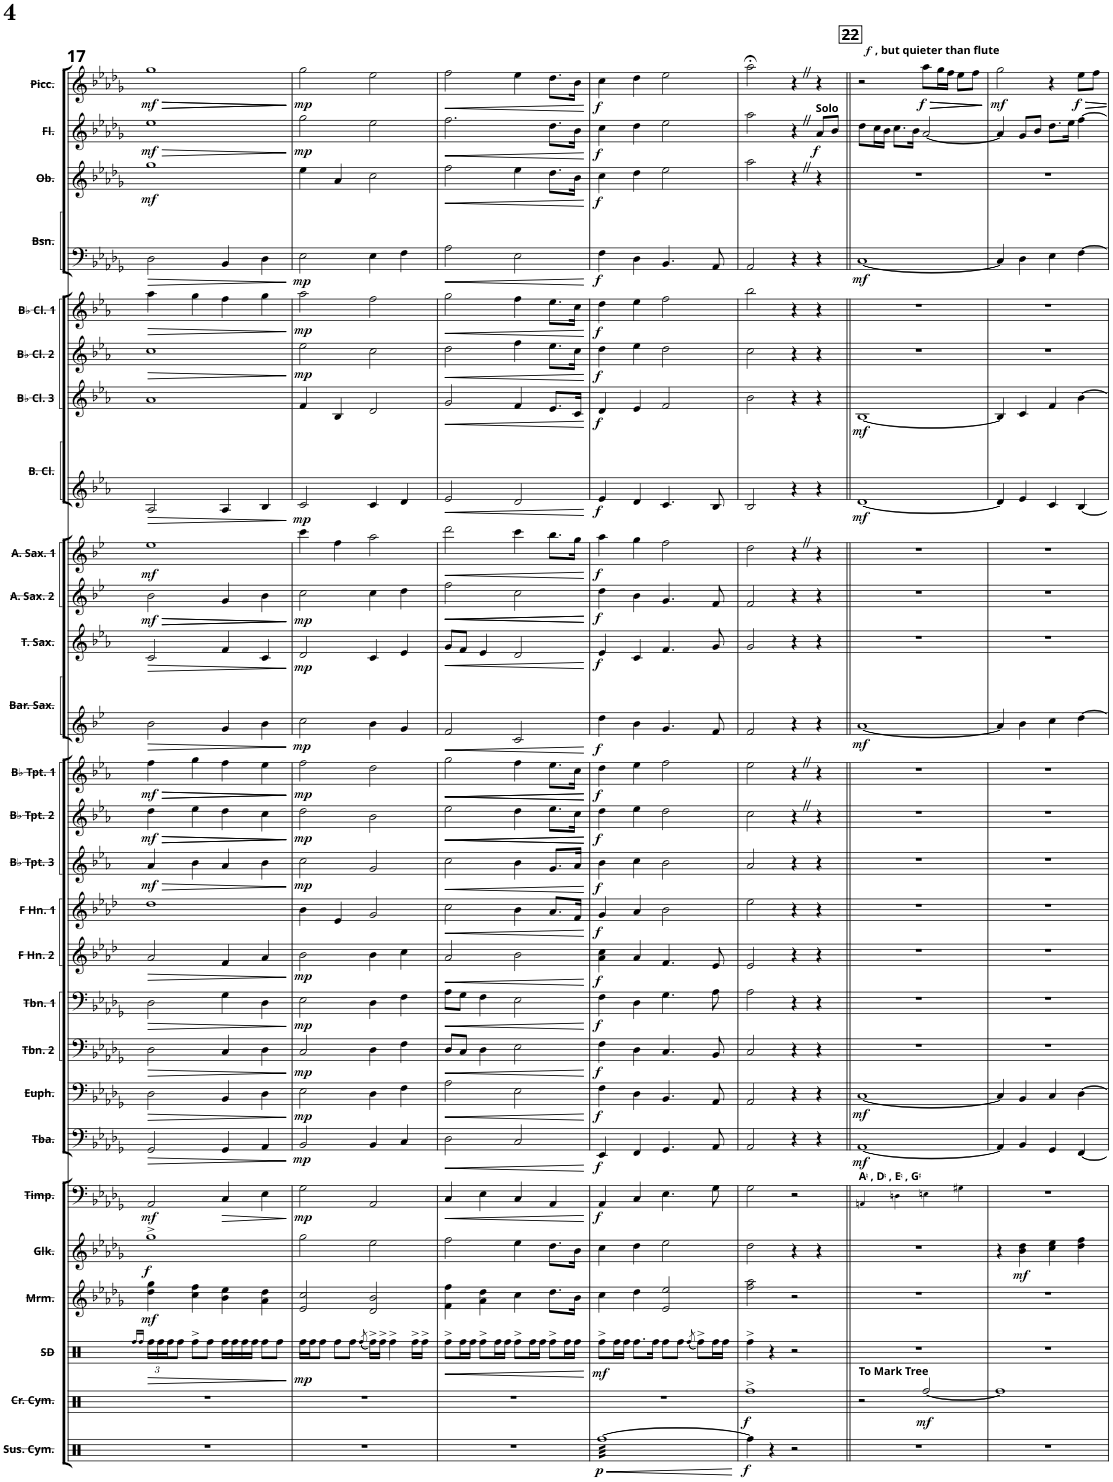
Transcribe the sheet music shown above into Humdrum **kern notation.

**kern	**dynam	**kern	**dynam	**kern	**dynam	**kern	**dynam	**kern	**dynam	**kern	**dynam	**kern	**dynam	**kern	**dynam	**kern	**dynam	**kern	**dynam	**kern	**dynam	**kern	**dynam	**kern	**dynam	**kern	**dynam	**kern	**dynam	**kern	**kern	**dynam	**kern	**dynam	**kern	**dynam	**kern	**dynam	**kern	**kern	**dynam	**kern	**dynam	**kern	**dynam	**kern	**dynam	**kern	**kern	**dynam	**kern	**dynam	**kern	**dynam	**kern	**dynam
*part27	*part27	*part26	*part26	*part25	*part25	*part24	*part24	*part23	*part23	*part22	*part22	*part21	*part21	*part20	*part20	*part19	*part19	*part18	*part18	*part17	*part17	*part16	*part16	*part15	*part15	*part14	*part14	*part13	*part13	*part12	*part12	*part12	*part11	*part11	*part10	*part10	*part9	*part9	*part8	*part8	*part8	*part7	*part7	*part6	*part6	*part5	*part5	*part4	*part4	*part4	*part3	*part3	*part2	*part2	*part1	*part1
*staff30	*staff30	*staff29	*staff29	*staff28	*staff28	*staff27	*staff27	*staff26	*staff26	*staff25	*staff25	*staff24	*staff24	*staff23	*staff23	*staff22	*staff22	*staff21	*staff21	*staff20	*staff20	*staff19	*staff19	*staff18	*staff18	*staff17	*staff17	*staff16	*staff16	*staff15	*staff14	*staff14/15	*staff13	*staff13	*staff12	*staff12	*staff11	*staff11	*staff10	*staff9	*staff9/10	*staff8	*staff8	*staff7	*staff7	*staff6	*staff6	*staff5	*staff4	*staff4/5	*staff3	*staff3	*staff2	*staff2	*staff1	*staff1
*I"Percussion 2	*	*I"Percussion 1	*	*I"Snare Drum	*	*I"Marimba	*	*I"Glockenspiel	*	*I"Timpani	*	*I"Tuba	*	*I"Euphonium	*	*I"Trombone 2	*	*I"Trombone 1	*	*I"F Horn 2	*	*I"F Horn 1	*	*I"Bb Trumpet 3	*	*I"Bb Trumpet 2	*	*I"Bb Trumpet 1	*	*I"Baritone Saxophone	*	*	*I"Tenor Saxophone	*	*I"Alto Saxophone 2	*	*I"Alto Saxophone 1	*	*I"Bass Clarinet	*	*	*I"Bb Clarinet 3	*	*I"Bb Clarinet 2	*	*I"Bb Clarinet 1	*	*I"Bassoon	*	*	*I"Oboe	*	*I"Flute	*	*I"Piccolo	*
*I'Perc. 2	*	*I'Perc. 1	*	*I'SD	*	*I'Mrm.	*	*I'Glk.	*	*I'Timp.	*	*I'Tba.	*	*I'Euph.	*	*I'Tbn. 2	*	*I'Tbn. 1	*	*I'F Hn. 2	*	*I'F Hn. 1	*	*I'Bb Tpt. 3	*	*I'Bb Tpt. 2	*	*I'Bb Tpt. 1	*	*I'Bar. Sax.	*	*	*I'T. Sax.	*	*I'A. Sax. 2	*	*I'A. Sax. 1	*	*I'B. Cl.	*	*	*I'Bb Cl. 3	*	*I'Bb Cl. 2	*	*I'Bb Cl. 1	*	*I'Bsn.	*	*	*I'Ob.	*	*I'Fl.	*	*I'Picc.	*
!!LO:PB:g=z
*clefX	*	*clefX	*	*clefX	*	*clefG2	*	*clefG2	*	*clefF4	*	*clefF4	*	*clefF4	*	*clefF4	*	*clefF4	*	*clefG2	*	*clefG2	*	*clefG2	*	*clefG2	*	*clefG2	*	*clefG2	*clefG2	*	*clefG2	*	*clefG2	*	*clefG2	*	*clefG2	*clefG2	*	*clefG2	*	*clefG2	*	*clefG2	*	*clefF4	*clefF4	*	*clefG2	*	*clefG2	*	*clefG2	*
*	*	*	*	*	*	*	*	*Trd-14c-24	*	*	*	*	*	*	*	*	*	*	*	*Trd4c7	*	*Trd4c7	*	*Trd1c2	*	*Trd1c2	*	*Trd1c2	*	*Trd12c21	*Trd12c21	*	*Trd8c14	*	*Trd5c9	*	*Trd5c9	*	*Trd8c14	*Trd8c14	*	*Trd1c2	*	*Trd1c2	*	*Trd1c2	*	*	*	*	*	*	*	*	*Trd-7c-12	*
*k[]	*	*k[]	*	*k[b-e-a-d-g-]	*	*k[b-e-a-d-g-]	*	*k[b-e-a-d-g-]	*	*k[b-e-a-d-g-]	*	*k[b-e-a-d-g-]	*	*k[b-e-a-d-g-]	*	*k[b-e-a-d-g-]	*	*k[b-e-a-d-g-]	*	*k[b-e-a-d-]	*	*k[b-e-a-d-]	*	*k[b-e-a-]	*	*k[b-e-a-]	*	*k[b-e-a-]	*	*k[b-e-]	*k[b-e-]	*	*k[b-e-a-]	*	*k[b-e-]	*	*k[b-e-]	*	*k[b-e-a-]	*k[b-e-a-]	*	*k[b-e-a-]	*	*k[b-e-a-]	*	*k[b-e-a-]	*	*k[b-e-a-d-g-]	*k[b-e-a-d-g-]	*	*k[b-e-a-d-g-]	*	*k[b-e-a-d-g-]	*	*k[b-e-a-d-g-]	*
*M4/4	*	*M4/4	*	*M4/4	*	*M4/4	*	*M4/4	*	*M4/4	*	*M4/4	*	*M4/4	*	*M4/4	*	*M4/4	*	*M4/4	*	*M4/4	*	*M4/4	*	*M4/4	*	*M4/4	*	*M4/4	*M4/4	*	*M4/4	*	*M4/4	*	*M4/4	*	*M4/4	*M4/4	*	*M4/4	*	*M4/4	*	*M4/4	*	*M4/4	*M4/4	*	*M4/4	*	*M4/4	*	*M4/4	*
=17	=17	=17	=17	=17	=17	=17	=17	=17	=17	=17	=17	=17	=17	=17	=17	=17	=17	=17	=17	=17	=17	=17	=17	=17	=17	=17	=17	=17	=17	=17	=17	=17	=17	=17	=17	=17	=17	=17	=17	=17	=17	=17	=17	=17	=17	=17	=17	=17	=17	=17	=17	=17	=17	=17	=17	=17
.	.	.	.	16qRff/LL	.	.	.	.	.	.	.	.	.	.	.	.	.	.	.	.	.	.	.	.	.	.	.	.	.	.	.	.	.	.	.	.	.	.	.	.	.	.	.	.	.	.	.	.	.	.	.	.	.	.	.	.
.	.	.	.	16qRff/JJ	.	.	.	.	.	.	.	.	.	.	.	.	.	.	.	.	.	.	.	.	.	.	.	.	.	.	.	.	.	.	.	.	.	.	.	.	.	.	.	.	.	.	.	.	.	.	.	.	.	.	.	.
*	*	*	*	*Xbrackettup	*	*	*	*	*	*	*	*	*	*	*	*	*	*	*	*	*	*	*	*	*	*	*	*	*	*	*	*	*	*	*	*	*	*	*	*	*	*	*	*	*	*	*	*	*	*	*	*	*	*	*	*
!	!	!	!	!	!	!	!	!	!	!	!	!	!LO:HP:b	!	!LO:HP:b	!	!LO:HP:b	!	!LO:HP:b	!	!LO:HP:b	!	!	!	!LO:HP:b	!	!LO:HP:b	!	!LO:HP:b	!	!	!	!	!LO:HP:b	!	!LO:HP:b	!	!	!	!	!	!	!	!	!LO:HP:b	!	!LO:HP:b	!	!	!	!	!	!	!LO:HP:b	!	!LO:HP:b
!	!	!	!	!	!	!	!LO:DY:b	!	!LO:DY:b	!	!LO:DY:b	!	!	!	!	!	!	!	!	!	!	!	!	!	!LO:DY:n=1:b	!	!LO:DY:n=1:b	!	!LO:DY:n=1:b	!	!	!	!	!	!	!LO:DY:n=1:b	!	!LO:DY:b	!	!	!	!	!	!	!	!	!	!	!	!	!	!LO:DY:b	!	!LO:DY:n=1:b	!	!LO:HP:n=1:b
!	!	!	!	!	!	!	!	!	!	!	!	!	!	!	!	!	!	!	!	!	!	!	!	!	!	!	!	!	!	!	!	!	!	!	!	!	!	!	!	!	!	!	!	!	!	!	!	!	!	!	!	!	!	!	!	!LO:DY:n=1:b
1r	.	1r	.	24Rff\LL	.	4dd-\ 4gg-\	mf	1gg-^	f	2AA-/	mf	2GG-/	>	2D-\	>	2D-\	>	2D-\	>	2a-/	>	1dd-	.	4a-/	> mf	4dd\	> mf	4ff\	> mf	2b-\	1r	.	2c/	>	2b-\	> mf	1ee-	mf	2A-/	1r	.	1a-	.	1cc	>	4aa-\	>	2D-\	1r	.	1gg-	mf	1ee-	> mf	1gg-	> > mf
.	.	.	.	24Rff\	.	.	.	.	.	.	.	.	.	.	.	.	.	.	.	.	.	.	.	.	.	.	.	.	.	.	.	.	.	.	.	.	.	.	.	.	.	.	.	.	.	.	.	.	.	.	.	.	.	.	.	.
.	.	.	.	24Rff\J	.	.	.	.	.	.	.	.	.	.	.	.	.	.	.	.	.	.	.	.	.	.	.	.	.	.	.	.	.	.	.	.	.	.	.	.	.	.	.	.	.	.	.	.	.	.	.	.	.	.	.	.
.	.	.	.	8Rff\J	.	.	.	.	.	.	.	.	.	.	.	.	.	.	.	.	.	.	.	.	.	.	.	.	.	.	.	.	.	.	.	.	.	.	.	.	.	.	.	.	.	.	.	.	.	.	.	.	.	.	.	.
!	!	!	!	!	!	!	!	!	!	!	!	!	!	!	!	!	!	!	!	!	!	!	!	!	!	!	!LO:HP:b	!	!LO:HP:b	!	!	!	!	!	!	!	!	!	!	!	!	!	!	!	!	!	!	!	!	!	!	!	!	!	!	!
.	.	.	.	8Rff^\L	.	4cc\ 4ff\	.	.	.	.	.	.	.	.	.	.	.	.	.	.	.	.	.	4b-\	.	4ee-\	>	4gg\	>	.	.	.	.	.	.	.	.	.	.	.	.	.	.	.	.	4gg\	.	.	.	.	.	.	.	.	.	.
.	.	.	.	8Rff\J	.	.	.	.	.	.	.	.	.	.	.	.	.	.	.	.	.	.	.	.	.	.	.	.	.	.	.	.	.	.	.	.	.	.	.	.	.	.	.	.	.	.	.	.	.	.	.	.	.	.	.	.
!	!	!	!	!	!	!	!	!	!	!	!LO:HP:b	!	!	!	!	!	!	!	!	!	!	!	!	!	!	!	!	!	!	!	!	!	!	!	!	!LO:HP:b	!	!	!	!	!	!	!	!	!	!	!	!	!	!	!	!	!	!	!	!
.	.	.	.	16Rff\LL	.	4b-\ 4ee-\	.	.	.	4C/	>	4GG-/	.	4BB-/	.	4C/	.	4G-\	.	4f/	.	.	.	4a-/	.	4dd\	.	4ff\	.	4g/	.	.	4f/	.	4g/	>	.	.	4A-/	.	.	.	.	.	.	4ff\	.	4BB-/	.	.	.	.	.	.	.	.
.	.	.	.	16Rff\	.	.	.	.	.	.	.	.	.	.	.	.	.	.	.	.	.	.	.	.	.	.	.	.	.	.	.	.	.	.	.	.	.	.	.	.	.	.	.	.	.	.	.	.	.	.	.	.	.	.	.	.
.	.	.	.	16Rff\	.	.	.	.	.	.	.	.	.	.	.	.	.	.	.	.	.	.	.	.	.	.	.	.	.	.	.	.	.	.	.	.	.	.	.	.	.	.	.	.	.	.	.	.	.	.	.	.	.	.	.	.
.	.	.	.	16Rff\JJ	.	.	.	.	.	.	.	.	.	.	.	.	.	.	.	.	.	.	.	.	.	.	.	.	.	.	.	.	.	.	.	.	.	.	.	.	.	.	.	.	.	.	.	.	.	.	.	.	.	.	.	.
.	.	.	.	8Rff\L	.	4a-\ 4dd-\	.	.	.	4E-\	.	4AA-/	.	4D-\	.	4D-\	.	4D-\	.	4a-/	.	.	.	4b-\	.	4cc\	.	4ee-\	.	4b-\	.	.	4c/	.	4b-\	.	.	.	4B-/	.	.	.	.	.	.	4gg\	.	4D-\	.	.	.	.	.	.	.	.
.	.	.	.	8Rff\J	.	.	.	.	.	.	.	.	.	.	.	.	.	.	.	.	.	.	.	.	.	.	.	.	.	.	.	.	.	.	.	.	.	.	.	.	.	.	.	.	.	.	.	.	.	.	.	.	.	.	.	.
.	.	.	.	.	.	.	.	.	.	.	]	.	]	.	]	.	]	.	]	.	]	.	.	.	]	.	] ]	.	] ]	.	.	.	.	]	.	] ]	.	.	.	.	.	.	.	.	]	.	]	.	.	.	.	.	.	]	.	]
=18	=18	=18	=18	=18	=18	=18	=18	=18	=18	=18	=18	=18	=18	=18	=18	=18	=18	=18	=18	=18	=18	=18	=18	=18	=18	=18	=18	=18	=18	=18	=18	=18	=18	=18	=18	=18	=18	=18	=18	=18	=18	=18	=18	=18	=18	=18	=18	=18	=18	=18	=18	=18	=18	=18	=18	=18
!	!	!	!	!	!LO:DY:b	!	!	!	!	!	!LO:DY:b	!	!LO:DY:b	!	!LO:DY:b	!	!LO:DY:b	!	!LO:DY:b	!	!LO:DY:b	!	!	!	!LO:DY:b	!	!LO:DY:b	!	!LO:DY:b	!	!	!LO:DY:b=2	!	!LO:DY:b	!	!LO:DY:b	!	!	!	!	!LO:DY:b=2	!	!	!	!LO:DY:b	!	!LO:DY:b	!	!	!LO:DY:b=2	!	!	!	!LO:DY:b	!	!LO:DY:b
1r	.	1r	.	16Rff\LL	mp	2e-/ 2cc/	.	2gg-\	.	2G-\	mp	2BB-/	mp	2E-\	mp	2C/	mp	2E-\	mp	2b-\	mp	4b-\	.	2cc\	mp	2dd\	mp	2ff\	mp	2cc\	1r	mp	2d/	mp	2cc\	mp	4ccc\	.	2c/	1r	mp	4f/	.	2ee-\	mp	2aa-\	mp	2E-\	1r	mp	4ee-\	.	2gg-\	mp	2gg-\	mp
.	.	.	.	16Rff\J	.	.	.	.	.	.	.	.	.	.	.	.	.	.	.	.	.	.	.	.	.	.	.	.	.	.	.	.	.	.	.	.	.	.	.	.	.	.	.	.	.	.	.	.	.	.	.	.	.	.	.	.
.	.	.	.	8Rff\J	.	.	.	.	.	.	.	.	.	.	.	.	.	.	.	.	.	.	.	.	.	.	.	.	.	.	.	.	.	.	.	.	.	.	.	.	.	.	.	.	.	.	.	.	.	.	.	.	.	.	.	.
.	.	.	.	8Rff\L	.	.	.	.	.	.	.	.	.	.	.	.	.	.	.	.	.	4e-/	.	.	.	.	.	.	.	.	.	.	.	.	.	.	4ff\	.	.	.	.	4B-/	.	.	.	.	.	.	.	.	4a-/	.	.	.	.	.
.	.	.	.	8Rff\J	.	.	.	.	.	.	.	.	.	.	.	.	.	.	.	.	.	.	.	.	.	.	.	.	.	.	.	.	.	.	.	.	.	.	.	.	.	.	.	.	.	.	.	.	.	.	.	.	.	.	.	.
.	.	.	.	(8qRff/	.	.	.	.	.	.	.	.	.	.	.	.	.	.	.	.	.	.	.	.	.	.	.	.	.	.	.	.	.	.	.	.	.	.	.	.	.	.	.	.	.	.	.	.	.	.	.	.	.	.	.	.
.	.	.	.	16Rff^\LL)	.	2d-/ 2b-/	.	2ee-\	.	2AA-/	.	4BB-/	.	4D-\	.	4D-\	.	4D-\	.	4b-\	.	2g/	.	2g/	.	2b-\	.	2dd\	.	4b-\	.	.	4c/	.	4cc\	.	2aa\	.	4c/	.	.	2d/	.	2cc\	.	2ff\	.	4E-\	.	.	2cc\	.	2ee-\	.	2ee-\	]
.	.	.	.	16Rff^\JJ	.	.	.	.	.	.	.	.	.	.	.	.	.	.	.	.	.	.	.	.	.	.	.	.	.	.	.	.	.	.	.	.	.	.	.	.	.	.	.	.	.	.	.	.	.	.	.	.	.	.	.	.
.	.	.	.	4Rff^\	.	.	.	.	.	.	.	.	.	.	.	.	.	.	.	.	.	.	.	.	.	.	.	.	.	.	.	.	.	.	.	.	.	.	.	.	.	.	.	.	.	.	.	.	.	.	.	.	.	.	.	.
.	.	.	.	.	.	.	.	.	.	.	.	4C/	.	4F\	.	4F\	.	4F\	.	4cc\	.	.	.	.	.	.	.	.	.	4g/	.	.	4e-/	.	4dd\	.	.	.	4d/	.	.	.	.	.	.	.	.	4F\	.	.	.	.	.	.	.	.
.	.	.	.	16Rff^\LL	.	.	.	.	.	.	.	.	.	.	.	.	.	.	.	.	.	.	.	.	.	.	.	.	.	.	.	.	.	.	.	.	.	.	.	.	.	.	.	.	.	.	.	.	.	.	.	.	.	.	.	.
.	.	.	.	16Rff^\JJ	.	.	.	.	.	.	.	.	.	.	.	.	.	.	.	.	.	.	.	.	.	.	.	.	.	.	.	.	.	.	.	.	.	.	.	.	.	.	.	.	.	.	.	.	.	.	.	.	.	.	.	.
=19	=19	=19	=19	=19	=19	=19	=19	=19	=19	=19	=19	=19	=19	=19	=19	=19	=19	=19	=19	=19	=19	=19	=19	=19	=19	=19	=19	=19	=19	=19	=19	=19	=19	=19	=19	=19	=19	=19	=19	=19	=19	=19	=19	=19	=19	=19	=19	=19	=19	=19	=19	=19	=19	=19	=19	=19
!	!	!	!	!	!LO:HP:b	!	!	!	!	!	!LO:HP:b	!	!LO:HP:b	!	!LO:HP:b	!	!LO:HP:b	!	!LO:HP:b	!	!LO:HP:b	!	!LO:HP:b	!	!LO:HP:b	!	!LO:HP:b	!	!LO:HP:b	!	!	!	!	!LO:HP:b	!	!LO:HP:b	!	!LO:HP:b	!	!	!	!	!LO:HP:b	!	!LO:HP:b	!	!LO:HP:b	!	!	!	!	!LO:HP:b	!	!LO:HP:b	!	!LO:HP:b
1r	.	1r	.	8Rff^\L	<	4f\ 4ff\	.	2ff\	.	4C/	<	2D-\	<	2A-\	<	8D-/L	<	8A-\L	<	2a-/	<	2cc\	<	2cc\	<	2ee-\	<	2gg\	<	2f/	1r	.	8g/L	<	2ff\	<	2ddd\	<	2e-/	1r	.	2g/	<	2dd\	<	2gg\	<	2A-\	1r	.	2ff\	<	2.ff\	<	2ff\	<
.	.	.	.	16Rff\L	.	.	.	.	.	.	.	.	.	.	.	8C/J	.	8G-\J	.	.	.	.	.	.	.	.	.	.	.	.	.	.	8f/J	.	.	.	.	.	.	.	.	.	.	.	.	.	.	.	.	.	.	.	.	.	.	.
.	.	.	.	16Rff\JJ	.	.	.	.	.	.	.	.	.	.	.	.	.	.	.	.	.	.	.	.	.	.	.	.	.	.	.	.	.	.	.	.	.	.	.	.	.	.	.	.	.	.	.	.	.	.	.	.	.	.	.	.
.	.	.	.	8Rff^\L	.	4a-\ 4dd-\	.	.	.	4E-\	.	.	.	.	.	4D-\	.	4F\	.	.	.	.	.	.	.	.	.	.	.	.	.	.	4e-/	.	.	.	.	.	.	.	.	.	.	.	.	.	.	.	.	.	.	.	.	.	.	.
.	.	.	.	16Rff\L	.	.	.	.	.	.	.	.	.	.	.	.	.	.	.	.	.	.	.	.	.	.	.	.	.	.	.	.	.	.	.	.	.	.	.	.	.	.	.	.	.	.	.	.	.	.	.	.	.	.	.	.
.	.	.	.	16Rff\JJ	.	.	.	.	.	.	.	.	.	.	.	.	.	.	.	.	.	.	.	.	.	.	.	.	.	.	.	.	.	.	.	.	.	.	.	.	.	.	.	.	.	.	.	.	.	.	.	.	.	.	.	.
!	!	!	!	!	!	!	!	!	!	!	!	!	!	!	!	!	!	!	!	!	!	!	!	!	!	!	!LO:HP:b	!	!LO:HP:b	!	!	!	!	!	!	!LO:HP:b	!	!	!	!	!	!	!	!	!	!	!	!	!	!	!	!	!	!	!	!
.	.	.	.	8Rff^\L	.	4cc\	.	4ee-\	.	4C/	.	2C/	.	2E-\	.	2E-\	.	2E-\	.	2b-\	.	4b-\	.	4b-\	.	4dd\	<	4ff\	<	2c/	.	.	2d/	.	2cc\	<	4ccc\	.	2d/	.	.	4f/	.	4ff\	.	4ff\	.	2E-\	.	.	4ee-\	.	.	.	4ee-\	.
.	.	.	.	16Rff\L	.	.	.	.	.	.	.	.	.	.	.	.	.	.	.	.	.	.	.	.	.	.	.	.	.	.	.	.	.	.	.	.	.	.	.	.	.	.	.	.	.	.	.	.	.	.	.	.	.	.	.	.
.	.	.	.	16Rff\JJ	.	.	.	.	.	.	.	.	.	.	.	.	.	.	.	.	.	.	.	.	.	.	.	.	.	.	.	.	.	.	.	.	.	.	.	.	.	.	.	.	.	.	.	.	.	.	.	.	.	.	.	.
.	.	.	.	8Rff^\L	.	8.dd-\L	.	8.dd-\L	.	4AA-/	.	.	.	.	.	.	.	.	.	.	.	8.a-/L	.	8.g/L	.	8.ee-\L	.	8.ee-\L	.	.	.	.	.	.	.	.	8.bb-\L	.	.	.	.	8.e-/L	.	8.ee-\L	.	8.ee-\L	.	.	.	.	8.dd-\L	.	8.dd-\L	.	8.dd-\L	.
.	.	.	.	16Rff\L	.	.	.	.	.	.	.	.	.	.	.	.	.	.	.	.	.	.	.	.	.	.	.	.	.	.	.	.	.	.	.	.	.	.	.	.	.	.	.	.	.	.	.	.	.	.	.	.	.	.	.	.
.	.	.	.	16Rff\JJ	.	16b-\Jk	.	16b-\Jk	.	.	.	.	.	.	.	.	.	.	.	.	.	16f/Jk	.	16a-/Jk	.	16cc\Jk	.	16cc\Jk	.	.	.	.	.	.	.	.	16gg\Jk	.	.	.	.	16c/Jk	.	16cc\Jk	.	16cc\Jk	.	.	.	.	16b-\Jk	.	16b-\Jk	.	16b-\Jk	.
.	.	.	.	.	[	.	.	.	.	.	[	.	[	.	[	.	[	.	[	.	[	.	[	.	[	.	[ [	.	[ [	.	.	.	.	[	.	[ [	.	[	.	.	.	.	[	.	[	.	[	.	.	.	.	[	.	[	.	[
=20	=20	=20	=20	=20	=20	=20	=20	=20	=20	=20	=20	=20	=20	=20	=20	=20	=20	=20	=20	=20	=20	=20	=20	=20	=20	=20	=20	=20	=20	=20	=20	=20	=20	=20	=20	=20	=20	=20	=20	=20	=20	=20	=20	=20	=20	=20	=20	=20	=20	=20	=20	=20	=20	=20	=20	=20
!	!LO:HP:b	!	!	!	!	!	!	!	!	!	!	!	!	!	!	!	!	!	!	!	!	!	!	!	!	!	!	!	!	!	!	!	!	!	!	!	!	!	!	!	!	!	!	!	!	!	!	!	!	!	!	!	!	!	!	!
!	!LO:DY:n=1:b	!	!	!	!LO:DY:b	!	!	!	!	!	!LO:DY:b	!	!LO:DY:b	!	!LO:DY:b	!	!LO:DY:b	!	!LO:DY:b	!	!LO:DY:b	!	!LO:DY:b	!	!LO:DY:b	!	!LO:DY:b	!	!LO:DY:b	!	!	!LO:DY:b=2	!	!LO:DY:b	!	!LO:DY:b	!	!LO:DY:b	!	!	!LO:DY:b=2	!	!LO:DY:b	!	!LO:DY:b	!	!LO:DY:b	!	!	!LO:DY:b=2	!	!LO:DY:b	!	!LO:DY:b	!	!LO:DY:b
*tremolo	*	*	*	*	*	*	*	*	*	*	*	*	*	*	*	*	*	*	*	*	*	*	*	*	*	*	*	*	*	*	*	*	*	*	*	*	*	*	*	*	*	*	*	*	*	*	*	*	*	*	*	*	*	*	*	*
[32RffLLL	< p	1r	.	8Rff^\L	mf	4cc\	.	4cc\	.	4AA-/	f	4EE-/	f	4F\	f	4F\	f	4F\	f	4a-\ 4cc\	f	4g/	f	4b-\	f	4dd\	f	4dd\	f	4dd\	1r	f	4e-/	f	4dd\	f	4aa\	f	4e-/	1r	f	4d/	f	4dd\	f	4dd\	f	4F\	1r	f	4cc\	f	4cc\	f	4cc\	f
32Rff	.	.	.	.	.	.	.	.	.	.	.	.	.	.	.	.	.	.	.	.	.	.	.	.	.	.	.	.	.	.	.	.	.	.	.	.	.	.	.	.	.	.	.	.	.	.	.	.	.	.	.	.	.	.	.	.
32Rff	.	.	.	.	.	.	.	.	.	.	.	.	.	.	.	.	.	.	.	.	.	.	.	.	.	.	.	.	.	.	.	.	.	.	.	.	.	.	.	.	.	.	.	.	.	.	.	.	.	.	.	.	.	.	.	.
32Rff	.	.	.	.	.	.	.	.	.	.	.	.	.	.	.	.	.	.	.	.	.	.	.	.	.	.	.	.	.	.	.	.	.	.	.	.	.	.	.	.	.	.	.	.	.	.	.	.	.	.	.	.	.	.	.	.
32Rff	.	.	.	16Rff\L	.	.	.	.	.	.	.	.	.	.	.	.	.	.	.	.	.	.	.	.	.	.	.	.	.	.	.	.	.	.	.	.	.	.	.	.	.	.	.	.	.	.	.	.	.	.	.	.	.	.	.	.
32Rff	.	.	.	.	.	.	.	.	.	.	.	.	.	.	.	.	.	.	.	.	.	.	.	.	.	.	.	.	.	.	.	.	.	.	.	.	.	.	.	.	.	.	.	.	.	.	.	.	.	.	.	.	.	.	.	.
32Rff	.	.	.	16Rff\JJ	.	.	.	.	.	.	.	.	.	.	.	.	.	.	.	.	.	.	.	.	.	.	.	.	.	.	.	.	.	.	.	.	.	.	.	.	.	.	.	.	.	.	.	.	.	.	.	.	.	.	.	.
32Rff	.	.	.	.	.	.	.	.	.	.	.	.	.	.	.	.	.	.	.	.	.	.	.	.	.	.	.	.	.	.	.	.	.	.	.	.	.	.	.	.	.	.	.	.	.	.	.	.	.	.	.	.	.	.	.	.
32Rff	.	.	.	8.Rff\L	.	4dd-\	.	4dd-\	.	4C/	.	4FF/	.	4D-\	.	4D-\	.	4D-\	.	4a-/	.	4a-/	.	4cc\	.	4ee-\	.	4ee-\	.	4b-\	.	.	4c/	.	4b-\	.	4gg\	.	4d/	.	.	4e-/	.	4ee-\	.	4ee-\	.	4D-\	.	.	4dd-\	.	4dd-\	.	4dd-\	.
32Rff	.	.	.	.	.	.	.	.	.	.	.	.	.	.	.	.	.	.	.	.	.	.	.	.	.	.	.	.	.	.	.	.	.	.	.	.	.	.	.	.	.	.	.	.	.	.	.	.	.	.	.	.	.	.	.	.
32Rff	.	.	.	.	.	.	.	.	.	.	.	.	.	.	.	.	.	.	.	.	.	.	.	.	.	.	.	.	.	.	.	.	.	.	.	.	.	.	.	.	.	.	.	.	.	.	.	.	.	.	.	.	.	.	.	.
32Rff	.	.	.	.	.	.	.	.	.	.	.	.	.	.	.	.	.	.	.	.	.	.	.	.	.	.	.	.	.	.	.	.	.	.	.	.	.	.	.	.	.	.	.	.	.	.	.	.	.	.	.	.	.	.	.	.
32Rff	.	.	.	.	.	.	.	.	.	.	.	.	.	.	.	.	.	.	.	.	.	.	.	.	.	.	.	.	.	.	.	.	.	.	.	.	.	.	.	.	.	.	.	.	.	.	.	.	.	.	.	.	.	.	.	.
32Rff	.	.	.	.	.	.	.	.	.	.	.	.	.	.	.	.	.	.	.	.	.	.	.	.	.	.	.	.	.	.	.	.	.	.	.	.	.	.	.	.	.	.	.	.	.	.	.	.	.	.	.	.	.	.	.	.
32Rff	.	.	.	16Rff\Jk	.	.	.	.	.	.	.	.	.	.	.	.	.	.	.	.	.	.	.	.	.	.	.	.	.	.	.	.	.	.	.	.	.	.	.	.	.	.	.	.	.	.	.	.	.	.	.	.	.	.	.	.
32Rff	.	.	.	.	.	.	.	.	.	.	.	.	.	.	.	.	.	.	.	.	.	.	.	.	.	.	.	.	.	.	.	.	.	.	.	.	.	.	.	.	.	.	.	.	.	.	.	.	.	.	.	.	.	.	.	.
32Rff	.	.	.	8Rff\L	.	2e-/ 2ee-/	.	2ee-\	.	4.E-\	.	4.GG-/	.	4.BB-/	.	4.C/	.	4.G-\	.	4.f/	.	2b-\	.	2b-\	.	2dd\	.	2ff\	.	4.g/	.	.	4.f/	.	4.g/	.	2ff\	.	4.c/	.	.	2f/	.	2dd\	.	2ff\	.	4.BB-/	.	.	2ee-\	.	2ee-\	.	2ee-\	.
32Rff	.	.	.	.	.	.	.	.	.	.	.	.	.	.	.	.	.	.	.	.	.	.	.	.	.	.	.	.	.	.	.	.	.	.	.	.	.	.	.	.	.	.	.	.	.	.	.	.	.	.	.	.	.	.	.	.
32Rff	.	.	.	.	.	.	.	.	.	.	.	.	.	.	.	.	.	.	.	.	.	.	.	.	.	.	.	.	.	.	.	.	.	.	.	.	.	.	.	.	.	.	.	.	.	.	.	.	.	.	.	.	.	.	.	.
32Rff	.	.	.	.	.	.	.	.	.	.	.	.	.	.	.	.	.	.	.	.	.	.	.	.	.	.	.	.	.	.	.	.	.	.	.	.	.	.	.	.	.	.	.	.	.	.	.	.	.	.	.	.	.	.	.	.
32Rff	.	.	.	8Rff\J	.	.	.	.	.	.	.	.	.	.	.	.	.	.	.	.	.	.	.	.	.	.	.	.	.	.	.	.	.	.	.	.	.	.	.	.	.	.	.	.	.	.	.	.	.	.	.	.	.	.	.	.
32Rff	.	.	.	.	.	.	.	.	.	.	.	.	.	.	.	.	.	.	.	.	.	.	.	.	.	.	.	.	.	.	.	.	.	.	.	.	.	.	.	.	.	.	.	.	.	.	.	.	.	.	.	.	.	.	.	.
32Rff	.	.	.	.	.	.	.	.	.	.	.	.	.	.	.	.	.	.	.	.	.	.	.	.	.	.	.	.	.	.	.	.	.	.	.	.	.	.	.	.	.	.	.	.	.	.	.	.	.	.	.	.	.	.	.	.
32Rff	.	.	.	.	.	.	.	.	.	.	.	.	.	.	.	.	.	.	.	.	.	.	.	.	.	.	.	.	.	.	.	.	.	.	.	.	.	.	.	.	.	.	.	.	.	.	.	.	.	.	.	.	.	.	.	.
.	.	.	.	(8qRff/	.	.	.	.	.	.	.	.	.	.	.	.	.	.	.	.	.	.	.	.	.	.	.	.	.	.	.	.	.	.	.	.	.	.	.	.	.	.	.	.	.	.	.	.	.	.	.	.	.	.	.	.
32Rff	.	.	.	8Rff^\L)	.	.	.	.	.	.	.	.	.	.	.	.	.	.	.	.	.	.	.	.	.	.	.	.	.	.	.	.	.	.	.	.	.	.	.	.	.	.	.	.	.	.	.	.	.	.	.	.	.	.	.	.
32Rff	.	.	.	.	.	.	.	.	.	.	.	.	.	.	.	.	.	.	.	.	.	.	.	.	.	.	.	.	.	.	.	.	.	.	.	.	.	.	.	.	.	.	.	.	.	.	.	.	.	.	.	.	.	.	.	.
32Rff	.	.	.	.	.	.	.	.	.	.	.	.	.	.	.	.	.	.	.	.	.	.	.	.	.	.	.	.	.	.	.	.	.	.	.	.	.	.	.	.	.	.	.	.	.	.	.	.	.	.	.	.	.	.	.	.
32Rff	.	.	.	.	.	.	.	.	.	.	.	.	.	.	.	.	.	.	.	.	.	.	.	.	.	.	.	.	.	.	.	.	.	.	.	.	.	.	.	.	.	.	.	.	.	.	.	.	.	.	.	.	.	.	.	.
32Rff	.	.	.	16Rff\L	.	.	.	.	.	8G-\	.	8AA-/	.	8AA-/	.	8BB-/	.	8A-\	.	8e-/	.	.	.	.	.	.	.	.	.	8f/	.	.	8g/	.	8f/	.	.	.	8B-/	.	.	.	.	.	.	.	.	8AA-/	.	.	.	.	.	.	.	.
32Rff	.	.	.	.	.	.	.	.	.	.	.	.	.	.	.	.	.	.	.	.	.	.	.	.	.	.	.	.	.	.	.	.	.	.	.	.	.	.	.	.	.	.	.	.	.	.	.	.	.	.	.	.	.	.	.	.
32Rff	.	.	.	16Rff\JJ	.	.	.	.	.	.	.	.	.	.	.	.	.	.	.	.	.	.	.	.	.	.	.	.	.	.	.	.	.	.	.	.	.	.	.	.	.	.	.	.	.	.	.	.	.	.	.	.	.	.	.	.
32RffJJJ	.	.	.	.	.	.	.	.	.	.	.	.	.	.	.	.	.	.	.	.	.	.	.	.	.	.	.	.	.	.	.	.	.	.	.	.	.	.	.	.	.	.	.	.	.	.	.	.	.	.	.	.	.	.	.	.
*Xtremolo	*	*	*	*	*	*	*	*	*	*	*	*	*	*	*	*	*	*	*	*	*	*	*	*	*	*	*	*	*	*	*	*	*	*	*	*	*	*	*	*	*	*	*	*	*	*	*	*	*	*	*	*	*	*	*	*
.	[	.	.	.	.	.	.	.	.	.	.	.	.	.	.	.	.	.	.	.	.	.	.	.	.	.	.	.	.	.	.	.	.	.	.	.	.	.	.	.	.	.	.	.	.	.	.	.	.	.	.	.	.	.	.	.
=21	=21	=21	=21	=21	=21	=21	=21	=21	=21	=21	=21	=21	=21	=21	=21	=21	=21	=21	=21	=21	=21	=21	=21	=21	=21	=21	=21	=21	=21	=21	=21	=21	=21	=21	=21	=21	=21	=21	=21	=21	=21	=21	=21	=21	=21	=21	=21	=21	=21	=21	=21	=21	=21	=21	=21	=21
!	!LO:DY:b	!	!LO:DY:b	!	!	!	!	!	!	!	!	!	!	!	!	!	!	!	!	!	!	!	!	!	!	!	!	!	!	!	!	!	!	!	!	!	!	!	!	!	!	!	!	!	!	!	!	!	!	!	!	!	!	!	!	!
4Rff\]	f	1Rff^	f	4Rff^\	.	2ff\ 2aa-\	.	2dd-\	.	2G-\	.	2AA-/	.	2AA-/	.	2C/	.	2A-\	.	2e-/	.	2ee-\	.	2a-/	.	2cc\	.	2ee-\	.	2f/	1r	.	2g/	.	2f/	.	2dd\	.	2B-/	1r	.	2b-\	.	2cc\	.	2bb-\	.	2AA-/	1r	.	2aa-\	.	2aa-\	.	2aa-;<\	.
4r	.	.	.	4r	.	.	.	.	.	.	.	.	.	.	.	.	.	.	.	.	.	.	.	.	.	.	.	.	.	.	.	.	.	.	.	.	.	.	.	.	.	.	.	.	.	.	.	.	.	.	.	.	.	.	.	.
2r	.	.	.	2r	.	2r	.	4r	.	2r	.	4r	.	4r	.	4r	.	4r	.	4r	.	4r	.	4r	.	4r	.	4r	.	4r	.	.	4r	.	4r	.	4r	.	4r	.	.	4r	.	4r	.	4r	.	4r	.	.	4r	.	4r	.	4r	.
!	!	!	!	!	!	!	!	!	!	!	!	!	!	!	!	!	!	!	!	!	!	!	!	!	!	!	!	!	!	!	!	!	!	!	!	!	!	!	!	!	!	!	!	!	!	!	!	!	!	!	!	!	!LO:TX:a:B:t=Solo	!	!	!
!	!	!	!	!	!	!	!	!	!	!	!	!	!	!	!	!	!	!	!	!	!	!	!	!	!	!	!	!	!	!	!	!	!	!	!	!	!	!	!	!	!	!	!	!	!	!	!	!	!	!	!	!	!	!LO:DY:b	!	!
.	.	.	.	.	.	.	.	4r	.	.	.	4r	.	4r	.	4r	.	4r	.	4r	.	4r	.	4r	.	4r	.	4r	.	4r	.	.	4r	.	4r	.	4r	.	4r	.	.	4r	.	4r	.	4r	.	4r	.	.	4r	.	8a-/L	f	4r	.
.	.	.	.	.	.	.	.	.	.	.	.	.	.	.	.	.	.	.	.	.	.	.	.	.	.	.	.	.	.	.	.	.	.	.	.	.	.	.	.	.	.	.	.	.	.	.	.	.	.	.	.	.	8b-/J	.	.	.
!!LO:REH:place=s1:a:B:cj:fs=14:t=22
=22||	=22||	=22||	=22||	=22||	=22||	=22||	=22||	=22||	=22||	=22||	=22||	=22||	=22||	=22||	=22||	=22||	=22||	=22||	=22||	=22||	=22||	=22||	=22||	=22||	=22||	=22||	=22||	=22||	=22||	=22||	=22||	=22||	=22||	=22||	=22||	=22||	=22||	=22||	=22||	=22||	=22||	=22||	=22||	=22||	=22||	=22||	=22||	=22||	=22||	=22||	=22||	=22||	=22||	=22||	=22||	=22||
!	!	!	!	!	!	!	!	!	!	!LO:TX:a:B:t=A	!	!	!	!	!	!	!	!	!	!	!	!	!	!	!	!	!	!	!	!	!	!	!	!	!	!	!	!	!	!	!	!	!	!	!	!	!	!	!	!	!	!	!	!	!	!
!	!	!	!	!	!	!	!	!	!	!LO:TX:a:t=, D	!	!	!	!	!	!	!	!	!	!	!	!	!	!	!	!	!	!	!	!	!	!	!	!	!	!	!	!	!	!	!	!	!	!	!	!	!	!	!	!	!	!	!	!	!	!
!	!	!	!	!	!	!	!	!	!	!LO:TX:a:t=, E	!	!	!	!	!	!	!	!	!	!	!	!	!	!	!	!	!	!	!	!	!	!	!	!	!	!	!	!	!	!	!	!	!	!	!	!	!	!	!	!	!	!	!	!	!	!
!	!	!	!	!	!	!	!	!	!	!LO:TX:a:t=, G	!	!	!	!	!	!	!	!	!	!	!	!	!	!	!	!	!	!	!	!	!	!	!	!	!	!	!	!	!	!	!	!	!	!	!	!	!	!	!	!	!	!	!	!	!	!
!	!	!LO:TX:a:B:t=To Mark Tree	!	!	!	!	!	!	!	!	!	!	!	!	!	!	!	!	!	!	!	!	!	!	!	!	!	!	!	!	!	!	!	!	!	!	!	!	!	!	!	!	!	!	!	!	!	!	!	!	!	!	!	!	!	!
!	!	!	!	!	!	!	!	!	!	!	!	!	!LO:DY:b	!	!LO:DY:b	!	!	!	!	!	!	!	!	!	!	!	!	!	!	!	!	!LO:DY:b=2	!	!	!	!	!	!	!	!	!LO:DY:b=2	!	!LO:DY:b	!	!	!	!	!	!	!LO:DY:b=2	!	!	!	!	!	!
1r	.	2r	.	1r	.	1r	.	1r	.	4AAn/	.	[1AA-	mf	[1C	mf	1r	.	1r	.	1r	.	1r	.	1r	.	1r	.	1r	.	[1a	1r	mf	1r	.	1r	.	1r	.	[1d	1r	mf	[1B-	mf	1r	.	1r	.	[1C	1r	mf	1r	.	8dd-\L	.	2r	.
.	.	.	.	.	.	.	.	.	.	.	.	.	.	.	.	.	.	.	.	.	.	.	.	.	.	.	.	.	.	.	.	.	.	.	.	.	.	.	.	.	.	.	.	.	.	.	.	.	.	.	.	.	16cc\L	.	.	.
.	.	.	.	.	.	.	.	.	.	.	.	.	.	.	.	.	.	.	.	.	.	.	.	.	.	.	.	.	.	.	.	.	.	.	.	.	.	.	.	.	.	.	.	.	.	.	.	.	.	.	.	.	16b-\JJ	.	.	.
.	.	.	.	.	.	.	.	.	.	4Dn\	.	.	.	.	.	.	.	.	.	.	.	.	.	.	.	.	.	.	.	.	.	.	.	.	.	.	.	.	.	.	.	.	.	.	.	.	.	.	.	.	.	.	8.cc\L	.	.	.
.	.	.	.	.	.	.	.	.	.	.	.	.	.	.	.	.	.	.	.	.	.	.	.	.	.	.	.	.	.	.	.	.	.	.	.	.	.	.	.	.	.	.	.	.	.	.	.	.	.	.	.	.	16b-\Jk	.	.	.
!	!	!	!	!	!	!	!	!	!	!	!	!	!	!	!	!	!	!	!	!	!	!	!	!	!	!	!	!	!	!	!	!	!	!	!	!	!	!	!	!	!	!	!	!	!	!	!	!	!	!	!	!	!	!	!LO:TX:a:t=, but quieter than flute	!
!	!	!	!LO:DY:b	!	!	!	!	!	!	!	!	!	!	!	!	!	!	!	!	!	!	!	!	!	!	!	!	!	!	!	!	!	!	!	!	!	!	!	!	!	!	!	!	!	!	!	!	!	!	!	!	!	!	!	!	!LO:HP:b
!	!	!	!	!	!	!	!	!	!	!	!	!	!	!	!	!	!	!	!	!	!	!	!	!	!	!	!	!	!	!	!	!	!	!	!	!	!	!	!	!	!	!	!	!	!	!	!	!	!	!	!	!	!	!	!	!LO:DY:n=1:b
.	.	[2Rff/	mf	.	.	.	.	.	.	4En\	.	.	.	.	.	.	.	.	.	.	.	.	.	.	.	.	.	.	.	.	.	.	.	.	.	.	.	.	.	.	.	.	.	.	.	.	.	.	.	.	.	.	[2a-/	.	8aa-\L	> f
!	!	!	!	!	!	!	!	!	!	!	!	!	!	!	!	!	!	!	!	!	!	!	!	!	!	!	!	!	!	!	!	!	!	!	!	!	!	!	!	!	!	!	!	!	!	!	!	!	!	!	!	!	!	!	!	!LO:HP:b
.	.	.	.	.	.	.	.	.	.	.	.	.	.	.	.	.	.	.	.	.	.	.	.	.	.	.	.	.	.	.	.	.	.	.	.	.	.	.	.	.	.	.	.	.	.	.	.	.	.	.	.	.	.	.	16gg-\L	>
.	.	.	.	.	.	.	.	.	.	.	.	.	.	.	.	.	.	.	.	.	.	.	.	.	.	.	.	.	.	.	.	.	.	.	.	.	.	.	.	.	.	.	.	.	.	.	.	.	.	.	.	.	.	.	16ff\JJ	.
.	.	.	.	.	.	.	.	.	.	4G#X\	.	.	.	.	.	.	.	.	.	.	.	.	.	.	.	.	.	.	.	.	.	.	.	.	.	.	.	.	.	.	.	.	.	.	.	.	.	.	.	.	.	.	.	.	8ee-\L	.
.	.	.	.	.	.	.	.	.	.	.	.	.	.	.	.	.	.	.	.	.	.	.	.	.	.	.	.	.	.	.	.	.	.	.	.	.	.	.	.	.	.	.	.	.	.	.	.	.	.	.	.	.	.	.	8ff\J	.
.	.	.	.	.	.	.	.	.	.	.	.	.	.	.	.	.	.	.	.	.	.	.	.	.	.	.	.	.	.	.	.	.	.	.	.	.	.	.	.	.	.	.	.	.	.	.	.	.	.	.	.	.	.	.	.	] ]
=23	=23	=23	=23	=23	=23	=23	=23	=23	=23	=23	=23	=23	=23	=23	=23	=23	=23	=23	=23	=23	=23	=23	=23	=23	=23	=23	=23	=23	=23	=23	=23	=23	=23	=23	=23	=23	=23	=23	=23	=23	=23	=23	=23	=23	=23	=23	=23	=23	=23	=23	=23	=23	=23	=23	=23	=23
!	!	!	!	!	!	!	!	!	!	!	!	!	!	!	!	!	!	!	!	!	!	!	!	!	!	!	!	!	!	!	!	!	!	!	!	!	!	!	!	!	!	!	!	!	!	!	!	!	!	!	!	!	!	!	!	!LO:DY:b
1r	.	1Rff]	.	1r	.	1r	.	4r	.	1r	.	4AA-/]	.	4C/]	.	1r	.	1r	.	1r	.	1r	.	1r	.	1r	.	1r	.	4a/]	1r	.	1r	.	1r	.	1r	.	4d/]	1r	.	4B-/]	.	1r	.	1r	.	4C/]	1r	.	1r	.	4a-/]	.	2gg-\	mf
!	!	!	!	!	!	!	!	!	!LO:DY:b	!	!	!	!	!	!	!	!	!	!	!	!	!	!	!	!	!	!	!	!	!	!	!	!	!	!	!	!	!	!	!	!	!	!	!	!	!	!	!	!	!	!	!	!	!	!	!
.	.	.	.	.	.	.	.	4b-\ 4dd-\	mf	.	.	4BB-/	.	4BB-/	.	.	.	.	.	.	.	.	.	.	.	.	.	.	.	4b-\	.	.	.	.	.	.	.	.	4e-/	.	.	4c/	.	.	.	.	.	4D-\	.	.	.	.	8g-/L	.	.	.
.	.	.	.	.	.	.	.	.	.	.	.	.	.	.	.	.	.	.	.	.	.	.	.	.	.	.	.	.	.	.	.	.	.	.	.	.	.	.	.	.	.	.	.	.	.	.	.	.	.	.	.	.	8b-/J	.	.	.
.	.	.	.	.	.	.	.	4cc\ 4ee-\	.	.	.	4GG-/	.	4C/	.	.	.	.	.	.	.	.	.	.	.	.	.	.	.	4cc\	.	.	.	.	.	.	.	.	4c/	.	.	4f/	.	.	.	.	.	4E-\	.	.	.	.	8.dd-\L	.	4r	.
.	.	.	.	.	.	.	.	.	.	.	.	.	.	.	.	.	.	.	.	.	.	.	.	.	.	.	.	.	.	.	.	.	.	.	.	.	.	.	.	.	.	.	.	.	.	.	.	.	.	.	.	.	16ee-\Jk	.	.	.
!	!	!	!	!	!	!	!	!	!	!	!	!	!	!	!	!	!	!	!	!	!	!	!	!	!	!	!	!	!	!	!	!	!	!	!	!	!	!	!	!	!	!	!	!	!	!	!	!	!	!	!	!	!	!	!	!LO:DY:b
.	.	.	.	.	.	.	.	4dd-\ 4ff\	.	.	.	[4FF/	.	[4D-\	.	.	.	.	.	.	.	.	.	.	.	.	.	.	.	[4dd\	.	.	.	.	.	.	.	.	[4B-/	.	.	[4b-\	.	.	.	.	.	[4F\	.	.	.	.	[4ff\	.	8ee-\L	f
.	.	.	.	.	.	.	.	.	.	.	.	.	.	.	.	.	.	.	.	.	.	.	.	.	.	.	.	.	.	.	.	.	.	.	.	.	.	.	.	.	.	.	.	.	.	.	.	.	.	.	.	.	.	.	8ff\J	.
=	=	=	=	=	=	=	=	=	=	=	=	=	=	=	=	=	=	=	=	=	=	=	=	=	=	=	=	=	=	=	=	=	=	=	=	=	=	=	=	=	=	=	=	=	=	=	=	=	=	=	=	=	=	=	=	=
*-	*-	*-	*-	*-	*-	*-	*-	*-	*-	*-	*-	*-	*-	*-	*-	*-	*-	*-	*-	*-	*-	*-	*-	*-	*-	*-	*-	*-	*-	*-	*-	*-	*-	*-	*-	*-	*-	*-	*-	*-	*-	*-	*-	*-	*-	*-	*-	*-	*-	*-	*-	*-	*-	*-	*-	*-
